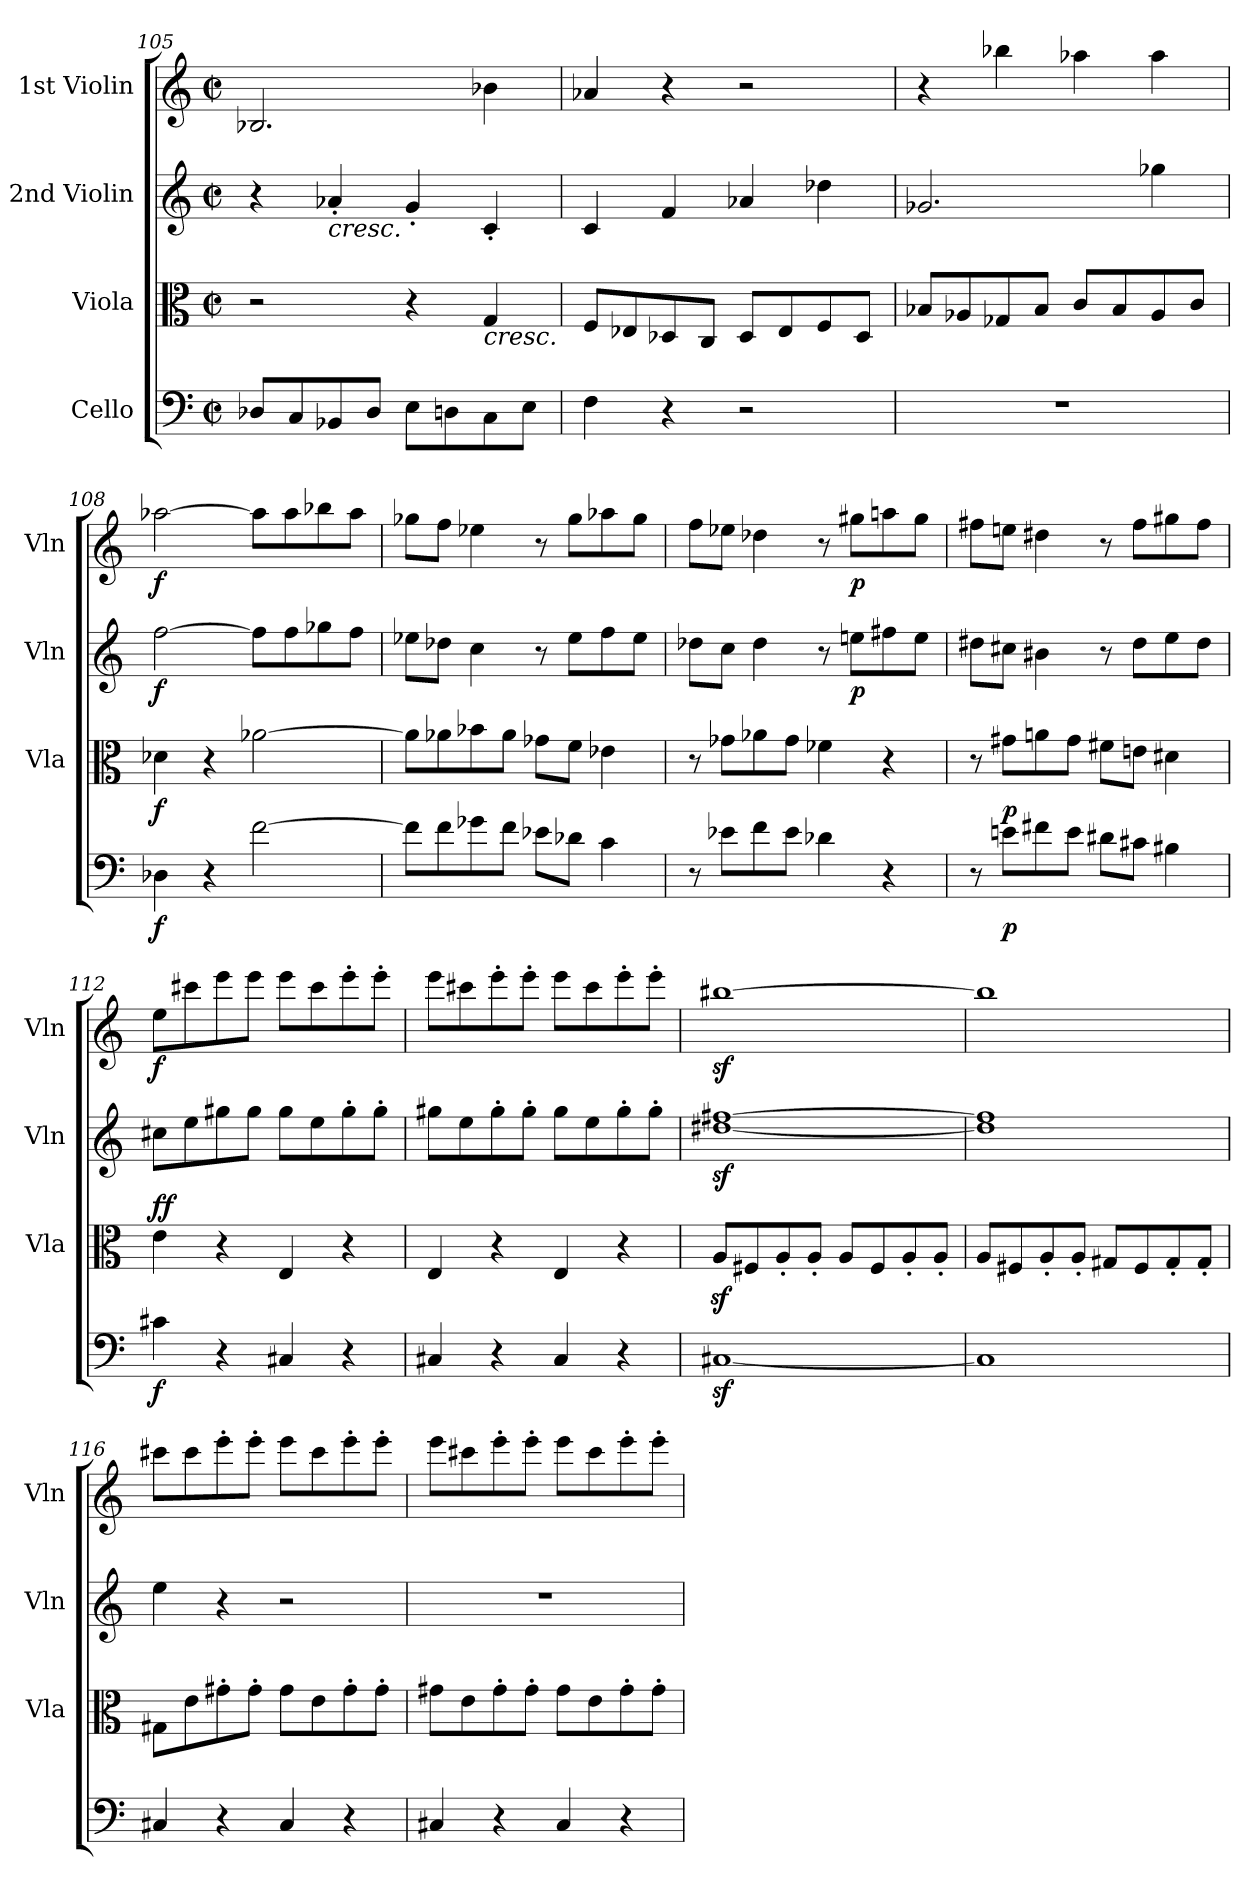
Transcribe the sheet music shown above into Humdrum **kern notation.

**kern	**dynam	**kern	**dynam	**kern	**dynam	**kern	**dynam
*part4	*part4	*part3	*part3	*part2	*part2	*part1	*part1
*staff4	*staff4	*staff3	*staff3	*staff2	*staff2	*staff1	*staff1
*I"Cello	*	*I"Viola	*	*I"2nd Violin	*	*I"1st Violin	*
*	*	*I'Vla	*	*I'Vln	*	*I'Vln	*
*clefF4	*	*clefC3	*	*clefG2	*	*clefG2	*
*k[]	*	*k[]	*	*k[]	*	*k[]	*
*M2/2	*	*M2/2	*	*M2/2	*	*M2/2	*
*met(c|)	*	*met(c|)	*	*met(c|)	*	*met(c|)	*
=105	=105	=105	=105	=105	=105	=105	=105
8D-XL	.	2r	.	4r	.	2.B-X	.
8C	.	.	.	.	.	.	.
!	!	!	!	!LO:TX:b:i:t=cresc.	!	!	!
8BB-X	.	.	.	4a-X'	.	.	.
8D-J	.	.	.	.	.	.	.
8EL	.	4r	.	4g'	.	.	.
8Dn	.	.	.	.	.	.	.
!	!	!LO:TX:b:i:t=cresc.	!	!	!	!	!
8C	.	4G	.	4c'	.	4b-X	.
8EJ	.	.	.	.	.	.	.
=106	=106	=106	=106	=106	=106	=106	=106
4F	.	8FL	.	4c	.	4a-X	.
.	.	8E-X	.	.	.	.	.
4r	.	8D-X	.	4f	.	4r	.
.	.	8CJ	.	.	.	.	.
2r	.	8D-L	.	4a-X	.	2r	.
.	.	8E-	.	.	.	.	.
.	.	8F	.	4dd-X	.	.	.
.	.	8D-J	.	.	.	.	.
=107	=107	=107	=107	=107	=107	=107	=107
1r	.	8B-XL	.	2.g-X	.	4r	.
.	.	8A-X	.	.	.	.	.
.	.	8G-X	.	.	.	4bb-X	.
.	.	8B-J	.	.	.	.	.
.	.	8cL	.	.	.	4aa-X	.
.	.	8B-	.	.	.	.	.
.	.	8A-	.	4gg-X	.	4aa-	.
.	.	8cJ	.	.	.	.	.
=108	=108	=108	=108	=108	=108	=108	=108
4D-X	f	4d-X	f	[2ff	f	[2aa-X	f
4r	.	4r	.	.	.	.	.
[2f	.	[2a-X	.	8ffL]	.	8aa-L]	.
.	.	.	.	8ff	.	8aa-	.
.	.	.	.	8gg-X	.	8bb-X	.
.	.	.	.	8ffJ	.	8aa-J	.
=109	=109	=109	=109	=109	=109	=109	=109
8fL]	.	8a-L]	.	8ee-XL	.	8gg-XL	.
8f	.	8a-X	.	8dd-XJ	.	8ffJ	.
8g-X	.	8b-X	.	4cc	.	4ee-X	.
8fJ	.	8a-J	.	.	.	.	.
8e-XL	.	8g-XL	.	8r	.	8r	.
8d-XJ	.	8fJ	.	8ee-L	.	8gg-L	.
4c	.	4e-X	.	8ff	.	8aa-X	.
.	.	.	.	8ee-J	.	8gg-J	.
=110	=110	=110	=110	=110	=110	=110	=110
8r	.	8r	.	8dd-XL	.	8ffL	.
8e-XL	.	8g-XL	.	8ccJ	.	8ee-XJ	.
8f	.	8a-X	.	4dd-	.	4dd-X	.
8e-J	.	8g-J	.	.	.	.	.
4d-X	.	4f-X	.	8r	.	8r	.
.	.	.	.	8eenL	p	8gg#XL	p
4r	.	4r	.	8ff#X	.	8aan	.
.	.	.	.	8eeJ	.	8gg#J	.
=111	=111	=111	=111	=111	=111	=111	=111
8r	.	8r	.	8dd#XL	.	8ff#XL	.
8enL	p	8g#XL	p	8cc#XJ	.	8eenJ	.
8f#X	.	8an	.	4b#X	.	4dd#X	.
8eJ	.	8g#J	.	.	.	.	.
8d#XL	.	8f#XL	.	8r	.	8r	.
8c#XJ	.	8enJ	.	8dd#L	.	8ff#L	.
4B#X	.	4d#X	.	8ee	.	8gg#X	.
.	.	.	.	8dd#J	.	8ff#J	.
=112	=112	=112	=112	=112	=112	=112	=112
!	!	!	!LO:DY:a	!	!	!	!
4c#X	f	4e	ff	8cc#XL	.	8eeL	f
.	.	.	.	8ee	.	8ccc#X	.
4r	.	4r	.	8gg#X	.	8eee	.
.	.	.	.	8gg#J	.	8eeeJ	.
4C#X	.	4E	.	8gg#L	.	8eeeL	.
.	.	.	.	8ee	.	8ccc#	.
4r	.	4r	.	8gg#'	.	8eee'	.
.	.	.	.	8gg#'J	.	8eee'J	.
=113	=113	=113	=113	=113	=113	=113	=113
4C#X	.	4E	.	8gg#XL	.	8eeeL	.
.	.	.	.	8ee	.	8ccc#X	.
4r	.	4r	.	8gg#'	.	8eee'	.
.	.	.	.	8gg#'J	.	8eee'J	.
4C#	.	4E	.	8gg#L	.	8eeeL	.
.	.	.	.	8ee	.	8ccc#	.
4r	.	4r	.	8gg#'	.	8eee'	.
.	.	.	.	8gg#'J	.	8eee'J	.
=114	=114	=114	=114	=114	=114	=114	=114
[1C#Xz	.	8AzL	.	[1dd#Xz [1ff#Xz	.	[1bb#Xz	.
.	.	8F#X	.	.	.	.	.
.	.	8A'	.	.	.	.	.
.	.	8A'J	.	.	.	.	.
.	.	8AL	.	.	.	.	.
.	.	8F#	.	.	.	.	.
.	.	8A'	.	.	.	.	.
.	.	8A'J	.	.	.	.	.
=115	=115	=115	=115	=115	=115	=115	=115
1C#]	.	8AL	.	1dd#] 1ff#]	.	1bb#]	.
.	.	8F#X	.	.	.	.	.
.	.	8A'	.	.	.	.	.
.	.	8A'J	.	.	.	.	.
.	.	8G#XL	.	.	.	.	.
.	.	8F#	.	.	.	.	.
.	.	8G#'	.	.	.	.	.
.	.	8G#'J	.	.	.	.	.
=116	=116	=116	=116	=116	=116	=116	=116
4C#X	.	8G#XL	.	4ee	.	8ccc#XL	.
.	.	8e	.	.	.	8ccc#	.
4r	.	8g#X'	.	4r	.	8eee'	.
.	.	8g#'J	.	.	.	8eee'J	.
4C#	.	8g#L	.	2r	.	8eeeL	.
.	.	8e	.	.	.	8ccc#	.
4r	.	8g#'	.	.	.	8eee'	.
.	.	8g#'J	.	.	.	8eee'J	.
=117	=117	=117	=117	=117	=117	=117	=117
4C#X	.	8g#XL	.	1r	.	8eeeL	.
.	.	8e	.	.	.	8ccc#X	.
4r	.	8g#'	.	.	.	8eee'	.
.	.	8g#'J	.	.	.	8eee'J	.
4C#	.	8g#L	.	.	.	8eeeL	.
.	.	8e	.	.	.	8ccc#	.
4r	.	8g#'	.	.	.	8eee'	.
.	.	8g#'J	.	.	.	8eee'J	.
=	=	=	=	=	=	=	=
*-	*-	*-	*-	*-	*-	*-	*-
